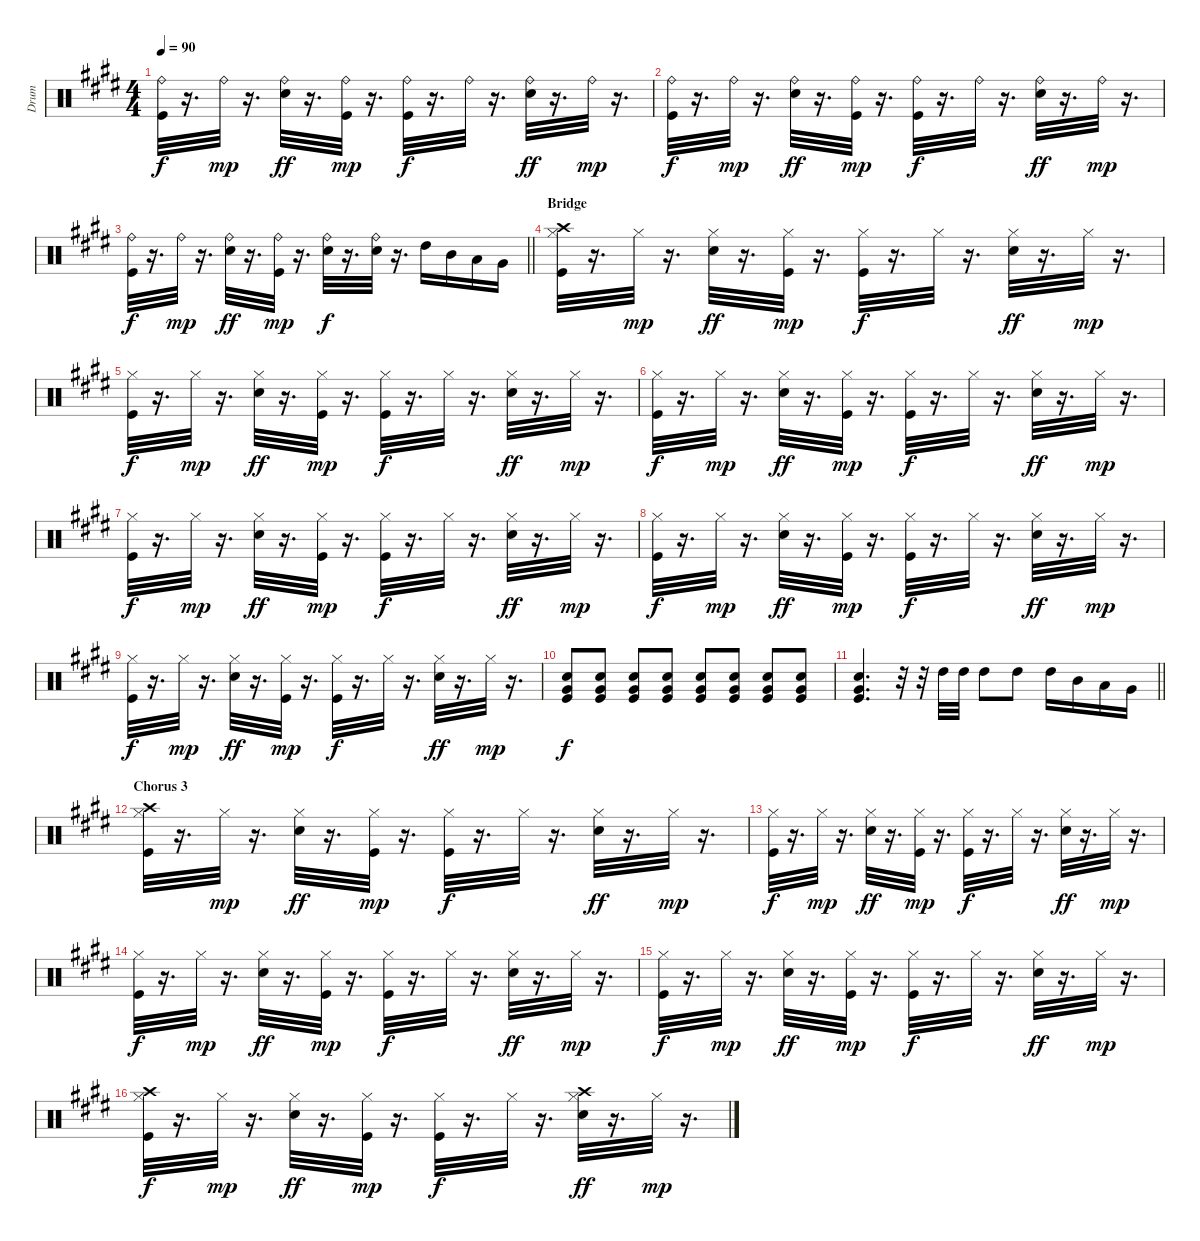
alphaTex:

\track ("Drum" "Drum") {instrument percussion}
\staff {score}
\articulation defaults
\ts (4 4)
\tempo 90
\clef neutral
\ks e
("Kick (hit)" "Ride (bell)").32{dy f} r.16{d} "Ride (bell)".32{dy mp} r.16{d} ("Snare (hit) 2" "Ride (bell)").32{dy ff} r.16{d} ("Kick (hit)" "Ride (bell)").32{dy mp} r.16{d} ("Kick (hit)" "Ride (bell)").32{dy f} r.16{d} "Ride (bell)".32 r.16{d} ("Snare (hit) 2" "Ride (bell)").32{dy ff} r.16{d} "Ride (bell)".32{dy mp} r.16{d} |
("Kick (hit)" "Ride (bell)").32{dy f} r.16{d} "Ride (bell)".32{dy mp} r.16{d} ("Snare (hit) 2" "Ride (bell)").32{dy ff} r.16{d} ("Kick (hit)" "Ride (bell)").32{dy mp} r.16{d} ("Kick (hit)" "Ride (bell)").32{dy f} r.16{d} "Ride (bell)".32 r.16{d} ("Snare (hit) 2" "Ride (bell)").32{dy ff} r.16{d} "Ride (bell)".32{dy mp} r.16{d} |
\barLineRight lightlight
("Kick (hit)" "Ride (bell)").32{dy f} r.16{d} "Ride (bell)".32{dy mp} r.16{d} ("Snare (hit) 2" "Ride (bell)").32{dy ff} r.16{d} ("Kick (hit)" "Ride (bell)").32{dy mp} r.16{d} ("Snare (hit) 2" "Ride (bell)").32{dy f} r.16{d} ("Snare (hit) 2" "Ride (bell)").32 r.16{d} "High Tom (hit)".16 "Mid Tom (hit)".16 "Low Tom (hit)".16 "Very Low Tom (hit)".16 |
\section ("" "Bridge")
("Kick (hit)" "Hi-Hat (closed)" "Crash high (hit)").32 r.16{d} "Hi-Hat (closed)".32{dy mp} r.16{d} ("Snare (hit) 2" "Hi-Hat (closed)").32{dy ff} r.16{d} ("Kick (hit)" "Hi-Hat (closed)").32{dy mp} r.16{d} ("Kick (hit)" "Hi-Hat (closed)").32{dy f} r.16{d} "Hi-Hat (closed)".32 r.16{d} ("Snare (hit) 2" "Hi-Hat (closed)").32{dy ff} r.16{d} "Hi-Hat (closed)".32{dy mp} r.16{d} |
("Kick (hit)" "Hi-Hat (closed)").32{dy f} r.16{d} "Hi-Hat (closed)".32{dy mp} r.16{d} ("Snare (hit) 2" "Hi-Hat (closed)").32{dy ff} r.16{d} ("Kick (hit)" "Hi-Hat (closed)").32{dy mp} r.16{d} ("Kick (hit)" "Hi-Hat (closed)").32{dy f} r.16{d} "Hi-Hat (closed)".32 r.16{d} ("Snare (hit) 2" "Hi-Hat (closed)").32{dy ff} r.16{d} "Hi-Hat (closed)".32{dy mp} r.16{d} |
("Kick (hit)" "Hi-Hat (closed)").32{dy f} r.16{d} "Hi-Hat (closed)".32{dy mp} r.16{d} ("Snare (hit) 2" "Hi-Hat (closed)").32{dy ff} r.16{d} ("Kick (hit)" "Hi-Hat (closed)").32{dy mp} r.16{d} ("Kick (hit)" "Hi-Hat (closed)").32{dy f} r.16{d} "Hi-Hat (closed)".32 r.16{d} ("Snare (hit) 2" "Hi-Hat (closed)").32{dy ff} r.16{d} "Hi-Hat (closed)".32{dy mp} r.16{d} |
("Kick (hit)" "Hi-Hat (closed)").32{dy f} r.16{d} "Hi-Hat (closed)".32{dy mp} r.16{d} ("Snare (hit) 2" "Hi-Hat (closed)").32{dy ff} r.16{d} ("Kick (hit)" "Hi-Hat (closed)").32{dy mp} r.16{d} ("Kick (hit)" "Hi-Hat (closed)").32{dy f} r.16{d} "Hi-Hat (closed)".32 r.16{d} ("Snare (hit) 2" "Hi-Hat (closed)").32{dy ff} r.16{d} "Hi-Hat (closed)".32{dy mp} r.16{d} |
("Kick (hit)" "Hi-Hat (closed)").32{dy f} r.16{d} "Hi-Hat (closed)".32{dy mp} r.16{d} ("Snare (hit) 2" "Hi-Hat (closed)").32{dy ff} r.16{d} ("Kick (hit)" "Hi-Hat (closed)").32{dy mp} r.16{d} ("Kick (hit)" "Hi-Hat (closed)").32{dy f} r.16{d} "Hi-Hat (closed)".32 r.16{d} ("Snare (hit) 2" "Hi-Hat (closed)").32{dy ff} r.16{d} "Hi-Hat (closed)".32{dy mp} r.16{d} |
("Kick (hit)" "Hi-Hat (closed)").32{dy f} r.16{d} "Hi-Hat (closed)".32{dy mp} r.16{d} ("Snare (hit) 2" "Hi-Hat (closed)").32{dy ff} r.16{d} ("Kick (hit)" "Hi-Hat (closed)").32{dy mp} r.16{d} ("Kick (hit)" "Hi-Hat (closed)").32{dy f} r.16{d} "Hi-Hat (closed)".32 r.16{d} ("Snare (hit) 2" "Hi-Hat (closed)").32{dy ff} r.16{d} "Hi-Hat (closed)".32{dy mp} r.16{d} |
("Kick (hit)" "Snare (hit) 2" "Very Low Tom (hit)").8{dy f} ("Kick (hit)" "Snare (hit) 2" "Very Low Tom (hit)").8 ("Kick (hit)" "Snare (hit) 2" "Very Low Tom (hit)").8 ("Kick (hit)" "Snare (hit) 2" "Very Low Tom (hit)").8 ("Kick (hit)" "Snare (hit) 2" "Very Low Tom (hit)").8 ("Kick (hit)" "Snare (hit) 2" "Very Low Tom (hit)").8 ("Kick (hit)" "Snare (hit) 2" "Very Low Tom (hit)").8 ("Kick (hit)" "Snare (hit) 2" "Very Low Tom (hit)").8 |
\barLineRight lightlight
("Kick (hit)" "Snare (hit) 2" "Very Low Tom (hit)").4{d} r.32 r.32 "High Tom (hit)".32 "High Tom (hit)".32 "High Tom (hit)".8 "High Tom (hit)".8 "High Tom (hit)".16 "Mid Tom (hit)".16 "Low Tom (hit)".16 "Very Low Tom (hit)".16 |
\section ("" "Chorus 3")
("Kick (hit)" "Hi-Hat (closed)" "Crash high (hit)").32 r.16{d} "Hi-Hat (closed)".32{dy mp} r.16{d} ("Snare (hit) 2" "Hi-Hat (closed)").32{dy ff} r.16{d} ("Kick (hit)" "Hi-Hat (closed)").32{dy mp} r.16{d} ("Kick (hit)" "Hi-Hat (closed)").32{dy f} r.16{d} "Hi-Hat (closed)".32 r.16{d} ("Snare (hit) 2" "Hi-Hat (closed)").32{dy ff} r.16{d} "Hi-Hat (closed)".32{dy mp} r.16{d} |
("Kick (hit)" "Hi-Hat (closed)").32{dy f} r.16{d} "Hi-Hat (closed)".32{dy mp} r.16{d} ("Snare (hit) 2" "Hi-Hat (closed)").32{dy ff} r.16{d} ("Kick (hit)" "Hi-Hat (closed)").32{dy mp} r.16{d} ("Kick (hit)" "Hi-Hat (closed)").32{dy f} r.16{d} "Hi-Hat (closed)".32 r.16{d} ("Snare (hit) 2" "Hi-Hat (closed)").32{dy ff} r.16{d} "Hi-Hat (closed)".32{dy mp} r.16{d} |
("Kick (hit)" "Hi-Hat (closed)").32{dy f} r.16{d} "Hi-Hat (closed)".32{dy mp} r.16{d} ("Snare (hit) 2" "Hi-Hat (closed)").32{dy ff} r.16{d} ("Kick (hit)" "Hi-Hat (closed)").32{dy mp} r.16{d} ("Kick (hit)" "Hi-Hat (closed)").32{dy f} r.16{d} "Hi-Hat (closed)".32 r.16{d} ("Snare (hit) 2" "Hi-Hat (closed)").32{dy ff} r.16{d} "Hi-Hat (closed)".32{dy mp} r.16{d} |
("Kick (hit)" "Hi-Hat (closed)").32{dy f} r.16{d} "Hi-Hat (closed)".32{dy mp} r.16{d} ("Snare (hit) 2" "Hi-Hat (closed)").32{dy ff} r.16{d} ("Kick (hit)" "Hi-Hat (closed)").32{dy mp} r.16{d} ("Kick (hit)" "Hi-Hat (closed)").32{dy f} r.16{d} "Hi-Hat (closed)".32 r.16{d} ("Snare (hit) 2" "Hi-Hat (closed)").32{dy ff} r.16{d} "Hi-Hat (closed)".32{dy mp} r.16{d} |
("Kick (hit)" "Hi-Hat (closed)" "Crash high (hit)").32{dy f} r.16{d} "Hi-Hat (closed)".32{dy mp} r.16{d} ("Snare (hit) 2" "Hi-Hat (closed)").32{dy ff} r.16{d} ("Kick (hit)" "Hi-Hat (closed)").32{dy mp} r.16{d} ("Kick (hit)" "Hi-Hat (closed)").32{dy f} r.16{d} "Hi-Hat (closed)".32 r.16{d} ("Snare (hit) 2" "Hi-Hat (closed)" "Crash high (hit)").32{dy ff} r.16{d} "Hi-Hat (closed)".32{dy mp} r.16{d}
